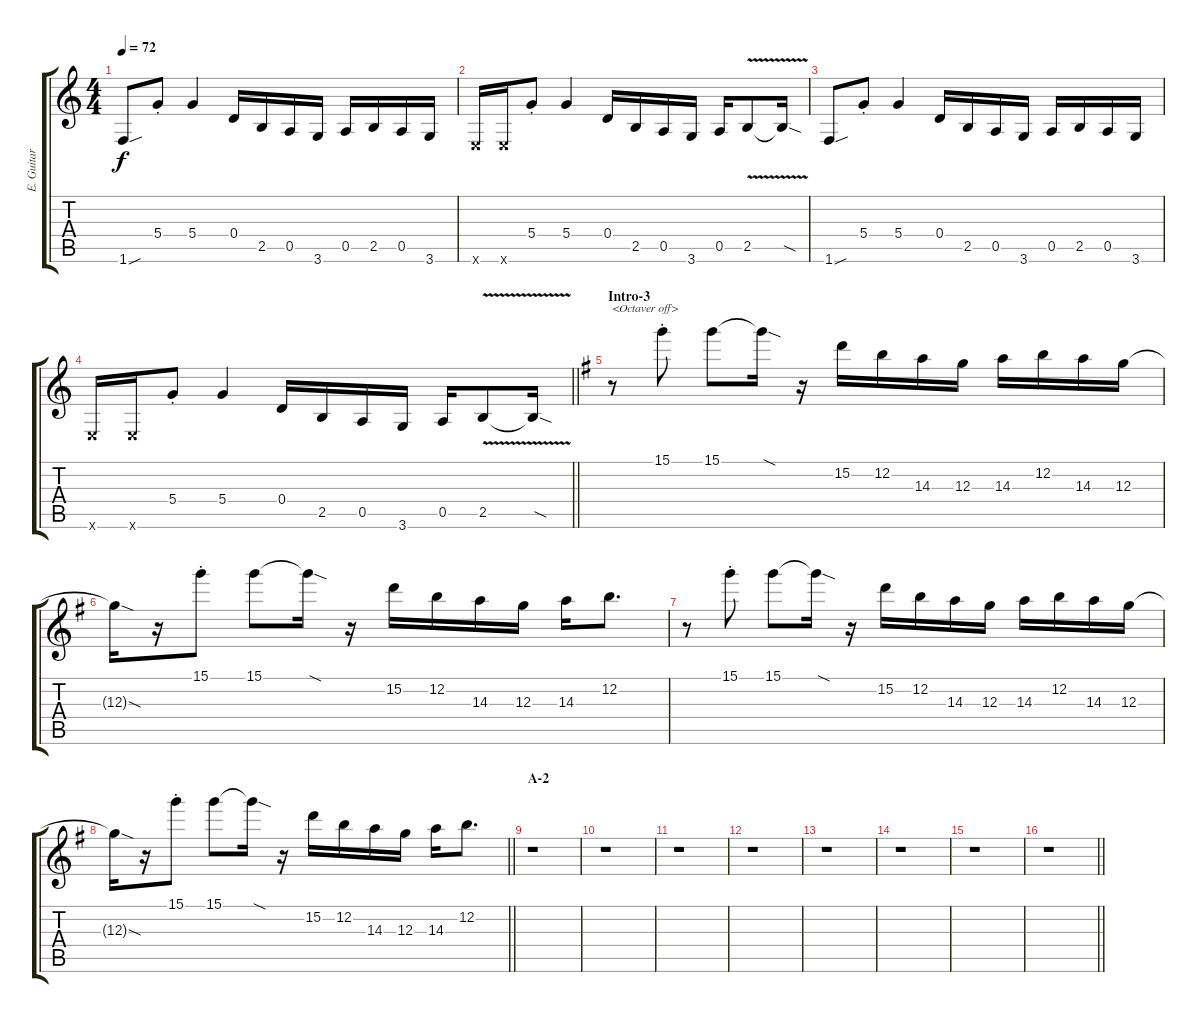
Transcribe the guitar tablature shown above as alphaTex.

\track ("E. Guitar IV" "E. Guitar ") {instrument overdrivenguitar}
\staff {score tabs}
\tuning (E4 B3 G3 D3 A2 E2) {hide}
\ts (4 4)
\tempo 72
\clef g2
\ks aminor
1.6{sou}.8{dy f} 5.4{st}.8 5.4.4 0.4.16 2.5.16 0.5.16 3.6.16 0.5.16 2.5.16 0.5.16 3.6.16 |
0.6{x}.16 0.6{x}.16 5.4{st}.8 5.4.4 0.4.16 2.5.16 0.5.16 3.6.16 0.5.16 2.5{v}.8 2.5{sod t}.16 |
1.6{sou}.8 5.4{st}.8 5.4.4 0.4.16 2.5.16 0.5.16 3.6.16 0.5.16 2.5.16 0.5.16 3.6.16 |
\barLineRight lightlight
0.6{x}.16 0.6{x}.16 5.4{st}.8 5.4.4 0.4.16 2.5.16 0.5.16 3.6.16 0.5.16 2.5{v}.8 2.5{sod t}.16 |
\section ("" "Intro-3")
\ks g
r.8{txt "<Octaver off>"} 15.1{st}.8 15.1.8 15.1{sod t}.16 r.16 15.2.16 12.2.16 14.3.16 12.3.16 14.3.16 12.2.16 14.3.16 12.3.16 |
12.3{sod t}.16 r.16 15.1{st}.8 15.1.8 15.1{sod t}.16 r.16 15.2.16 12.2.16 14.3.16 12.3.16 14.3.16 12.2.8{d} |
r.8 15.1{st}.8 15.1.8 15.1{sod t}.16 r.16 15.2.16 12.2.16 14.3.16 12.3.16 14.3.16 12.2.16 14.3.16 12.3.16 |
\barLineRight lightlight
12.3{sod t}.16 r.16 15.1{st}.8 15.1.8 15.1{sod t}.16 r.16 15.2.16 12.2.16 14.3.16 12.3.16 14.3.16 12.2.8{d} |
\section ("" "A-2")
r.1 |
r.1 |
r.1 |
r.1 |
r.1 |
r.1 |
r.1 |
\barLineRight lightlight
r.1
